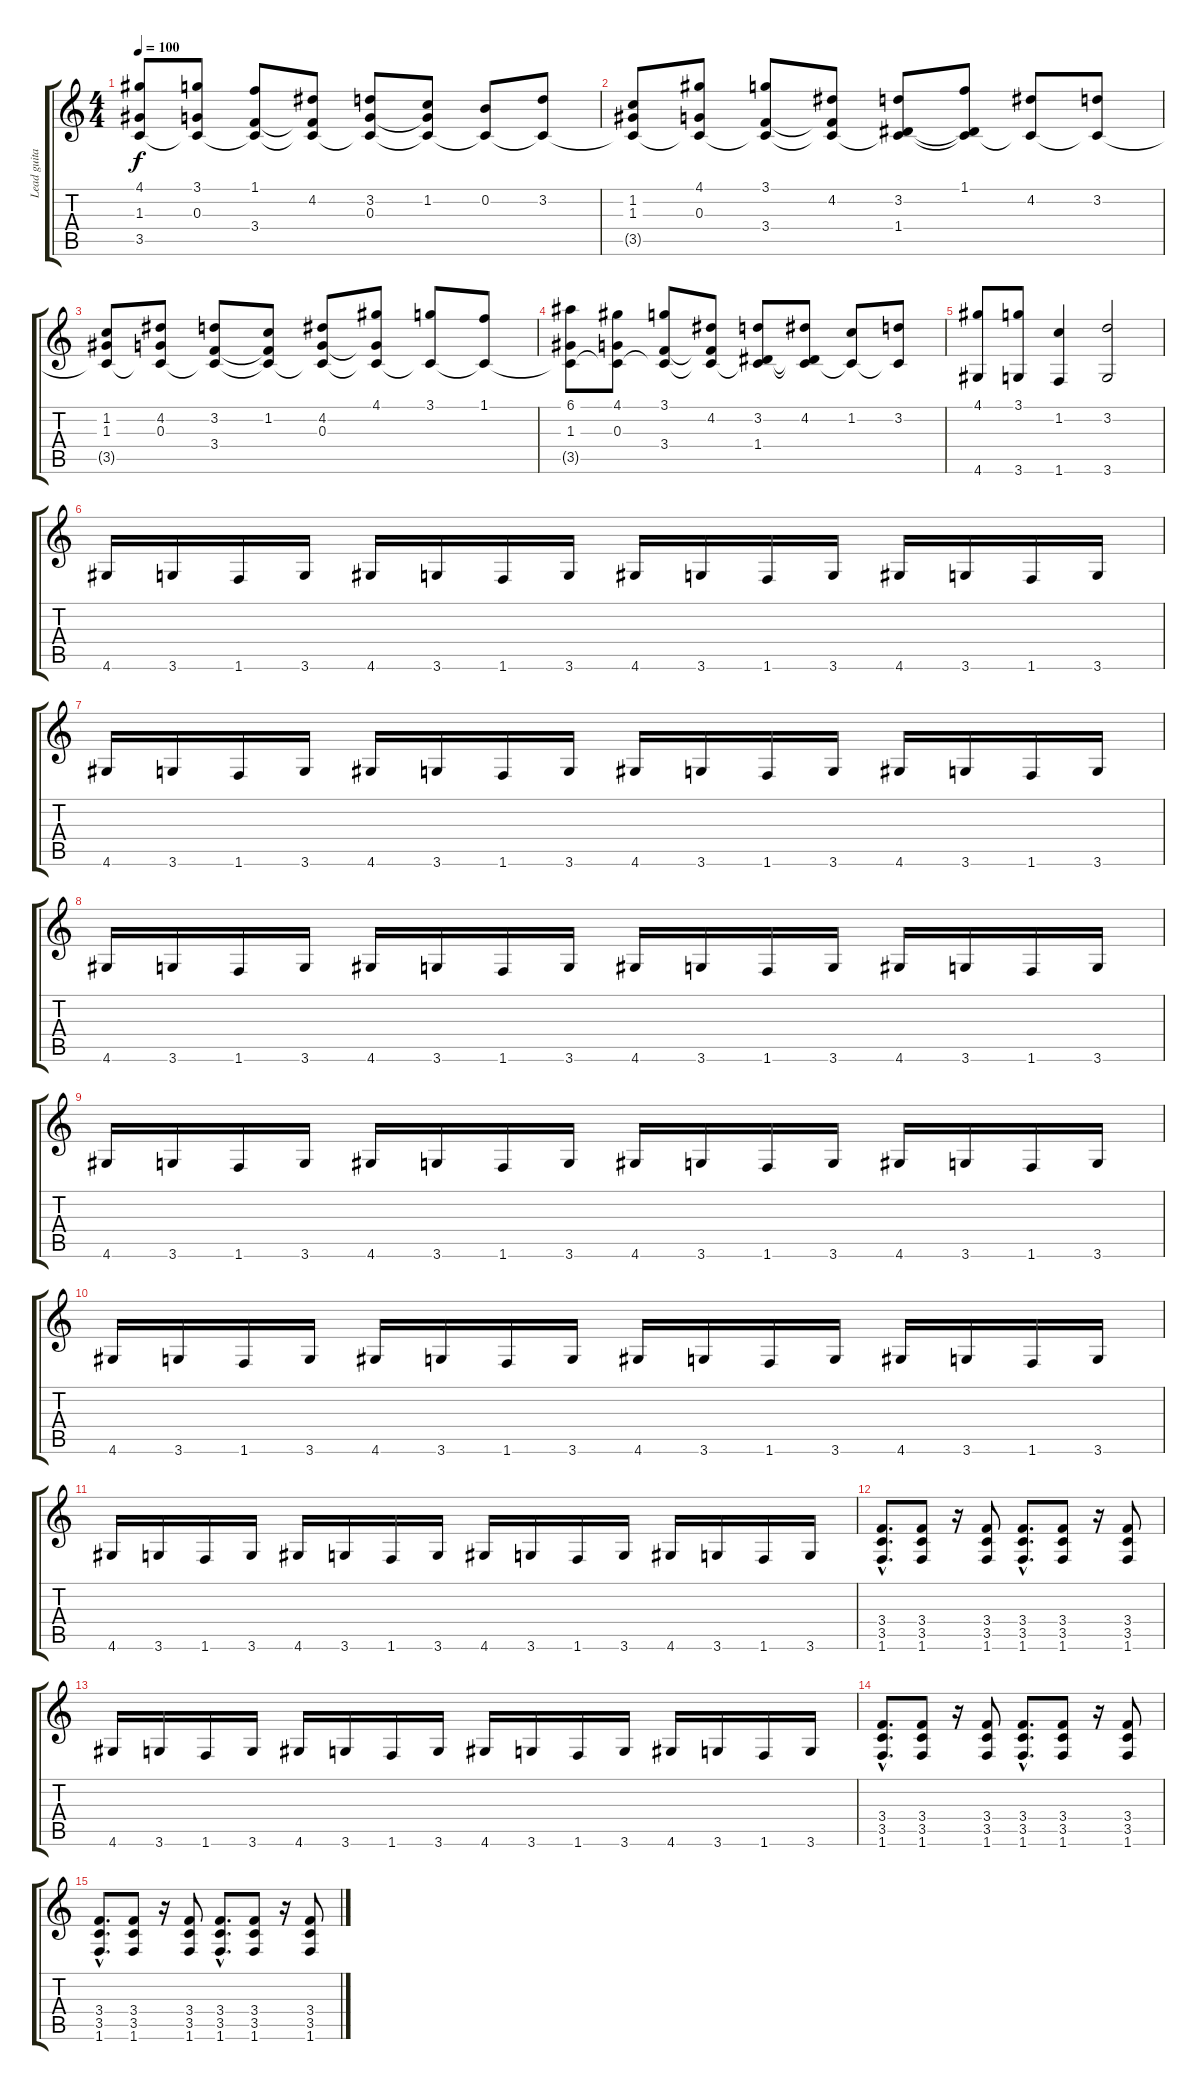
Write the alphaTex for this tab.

\track ("Lead guitar" "Lead guita") {instrument distortionguitar}
\staff {score tabs}
\tuning (E4 B3 G3 D3 A2 E2) {hide}
\ts (4 4)
\tempo 100
\clef g2
\ks c
(4.1 1.3 3.5{t}).8{dy f} (3.1 0.3 3.5{t}).8 (1.1 3.4 3.5{t}).8 (4.2 3.4{t} 3.5{t}).8 (3.2 0.3 3.5{t}).8 (1.2 0.3{t} 3.5{t}).8 (0.2 3.5{t}).8 (3.2 3.5{t}).8 |
(1.2 1.3 3.5{t}).8 (4.1 0.3 3.5{t}).8 (3.1 3.4 3.5{t}).8 (4.2 3.4{t} 3.5{t}).8 (3.2 1.4 3.5{t}).8 (1.1 1.4{t} 3.5{t}).8 (4.2 3.5{t}).8 (3.2 3.5{t}).8 |
(1.2 1.3 3.5{t}).8 (4.2 0.3 3.5{t}).8 (3.2 3.4 3.5{t}).8 (1.2 3.4{t} 3.5{t}).8 (4.2 0.3 3.5{t}).8 (4.1 0.3{t} 3.5{t}).8 (3.1 3.5{t}).8 (1.1 3.5{t}).8 |
(6.1 1.3 3.5{t}).8 (4.1 0.3 3.5{t}).8 (3.1 3.4 3.5{t}).8 (4.2 3.4{t} 3.5{t}).8 (3.2 1.4 3.5{t}).8 (4.2 1.4{t} 3.5{t}).8 (1.2 3.5{t}).8 (3.2 3.5{t}).8 |
(4.1 4.6).8 (3.1 3.6).8 (1.2 1.6).4 (3.2 3.6).2 |
4.6.16 3.6.16 1.6.16 3.6.16 4.6.16 3.6.16 1.6.16 3.6.16 4.6.16 3.6.16 1.6.16 3.6.16 4.6.16 3.6.16 1.6.16 3.6.16 |
4.6.16 3.6.16 1.6.16 3.6.16 4.6.16 3.6.16 1.6.16 3.6.16 4.6.16 3.6.16 1.6.16 3.6.16 4.6.16 3.6.16 1.6.16 3.6.16 |
4.6.16 3.6.16 1.6.16 3.6.16 4.6.16 3.6.16 1.6.16 3.6.16 4.6.16 3.6.16 1.6.16 3.6.16 4.6.16 3.6.16 1.6.16 3.6.16 |
4.6.16 3.6.16 1.6.16 3.6.16 4.6.16 3.6.16 1.6.16 3.6.16 4.6.16 3.6.16 1.6.16 3.6.16 4.6.16 3.6.16 1.6.16 3.6.16 |
4.6.16 3.6.16 1.6.16 3.6.16 4.6.16 3.6.16 1.6.16 3.6.16 4.6.16 3.6.16 1.6.16 3.6.16 4.6.16 3.6.16 1.6.16 3.6.16 |
4.6.16 3.6.16 1.6.16 3.6.16 4.6.16 3.6.16 1.6.16 3.6.16 4.6.16 3.6.16 1.6.16 3.6.16 4.6.16 3.6.16 1.6.16 3.6.16 |
(3.4{hac} 3.5{hac} 1.6{hac}).8{d} (3.4 3.5 1.6).8 r.16 (3.4 3.5 1.6).8 (3.4{hac} 3.5{hac} 1.6{hac}).8{d} (3.4 3.5 1.6).8 r.16 (3.4 3.5 1.6).8 |
4.6.16 3.6.16 1.6.16 3.6.16 4.6.16 3.6.16 1.6.16 3.6.16 4.6.16 3.6.16 1.6.16 3.6.16 4.6.16 3.6.16 1.6.16 3.6.16 |
(3.4{hac} 3.5{hac} 1.6{hac}).8{d} (3.4 3.5 1.6).8 r.16 (3.4 3.5 1.6).8 (3.4{hac} 3.5{hac} 1.6{hac}).8{d} (3.4 3.5 1.6).8 r.16 (3.4 3.5 1.6).8 |
(3.4{hac} 3.5{hac} 1.6{hac}).8{d} (3.4 3.5 1.6).8 r.16 (3.4 3.5 1.6).8 (3.4{hac} 3.5{hac} 1.6{hac}).8{d} (3.4 3.5 1.6).8 r.16 (3.4 3.5 1.6).8
